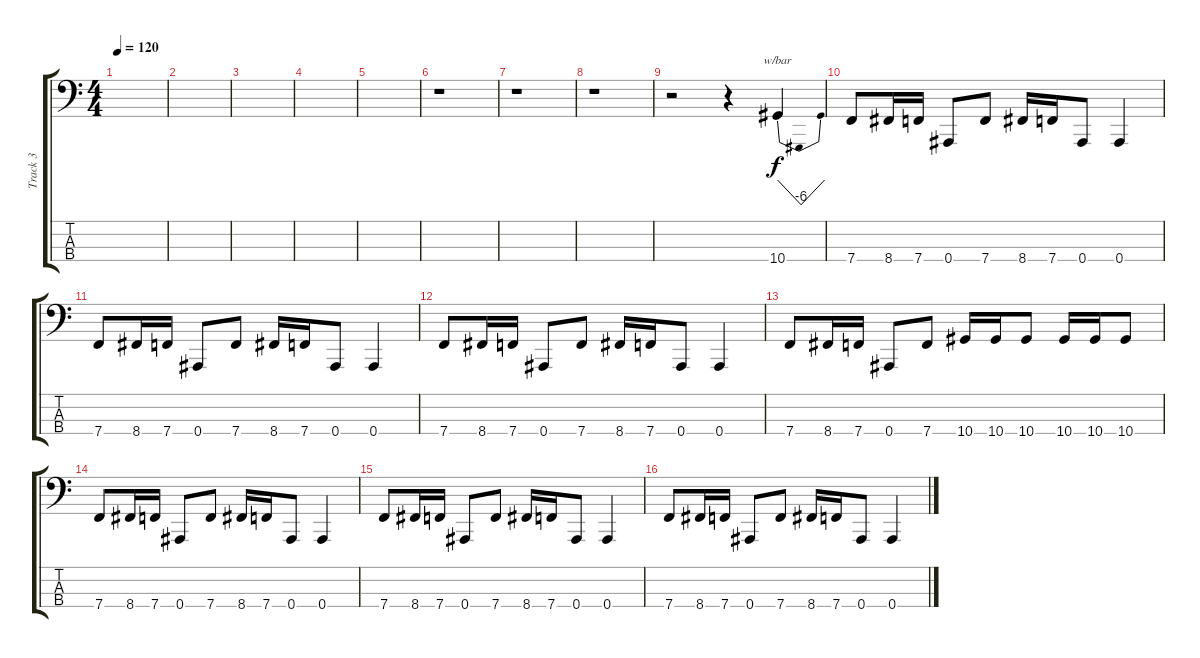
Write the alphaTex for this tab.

\track ("Track 3" "Track 3") {instrument slapbass2}
\staff {score tabs}
\tuning (Eb2 Bb1 F1 Bb0) {hide}
\ts (4 4)
\tempo 120
\clef f4
\ks c
|
|
|
|
|
r.1 |
r.1 |
r.1 |
r.2 r.4 10.4.4{tbe (dip default 0 0 30 -24 60 0)} |
7.4.8 8.4.16 7.4.16 0.4.8 7.4.8 8.4.16 7.4.16 0.4.8 0.4.4 |
7.4.8 8.4.16 7.4.16 0.4.8 7.4.8 8.4.16 7.4.16 0.4.8 0.4.4 |
7.4.8 8.4.16 7.4.16 0.4.8 7.4.8 8.4.16 7.4.16 0.4.8 0.4.4 |
7.4.8 8.4.16 7.4.16 0.4.8 7.4.8 10.4.16 10.4.16 10.4.8 10.4.16 10.4.16 10.4.8 |
7.4.8 8.4.16 7.4.16 0.4.8 7.4.8 8.4.16 7.4.16 0.4.8 0.4.4 |
7.4.8 8.4.16 7.4.16 0.4.8 7.4.8 8.4.16 7.4.16 0.4.8 0.4.4 |
7.4.8 8.4.16 7.4.16 0.4.8 7.4.8 8.4.16 7.4.16 0.4.8 0.4.4
